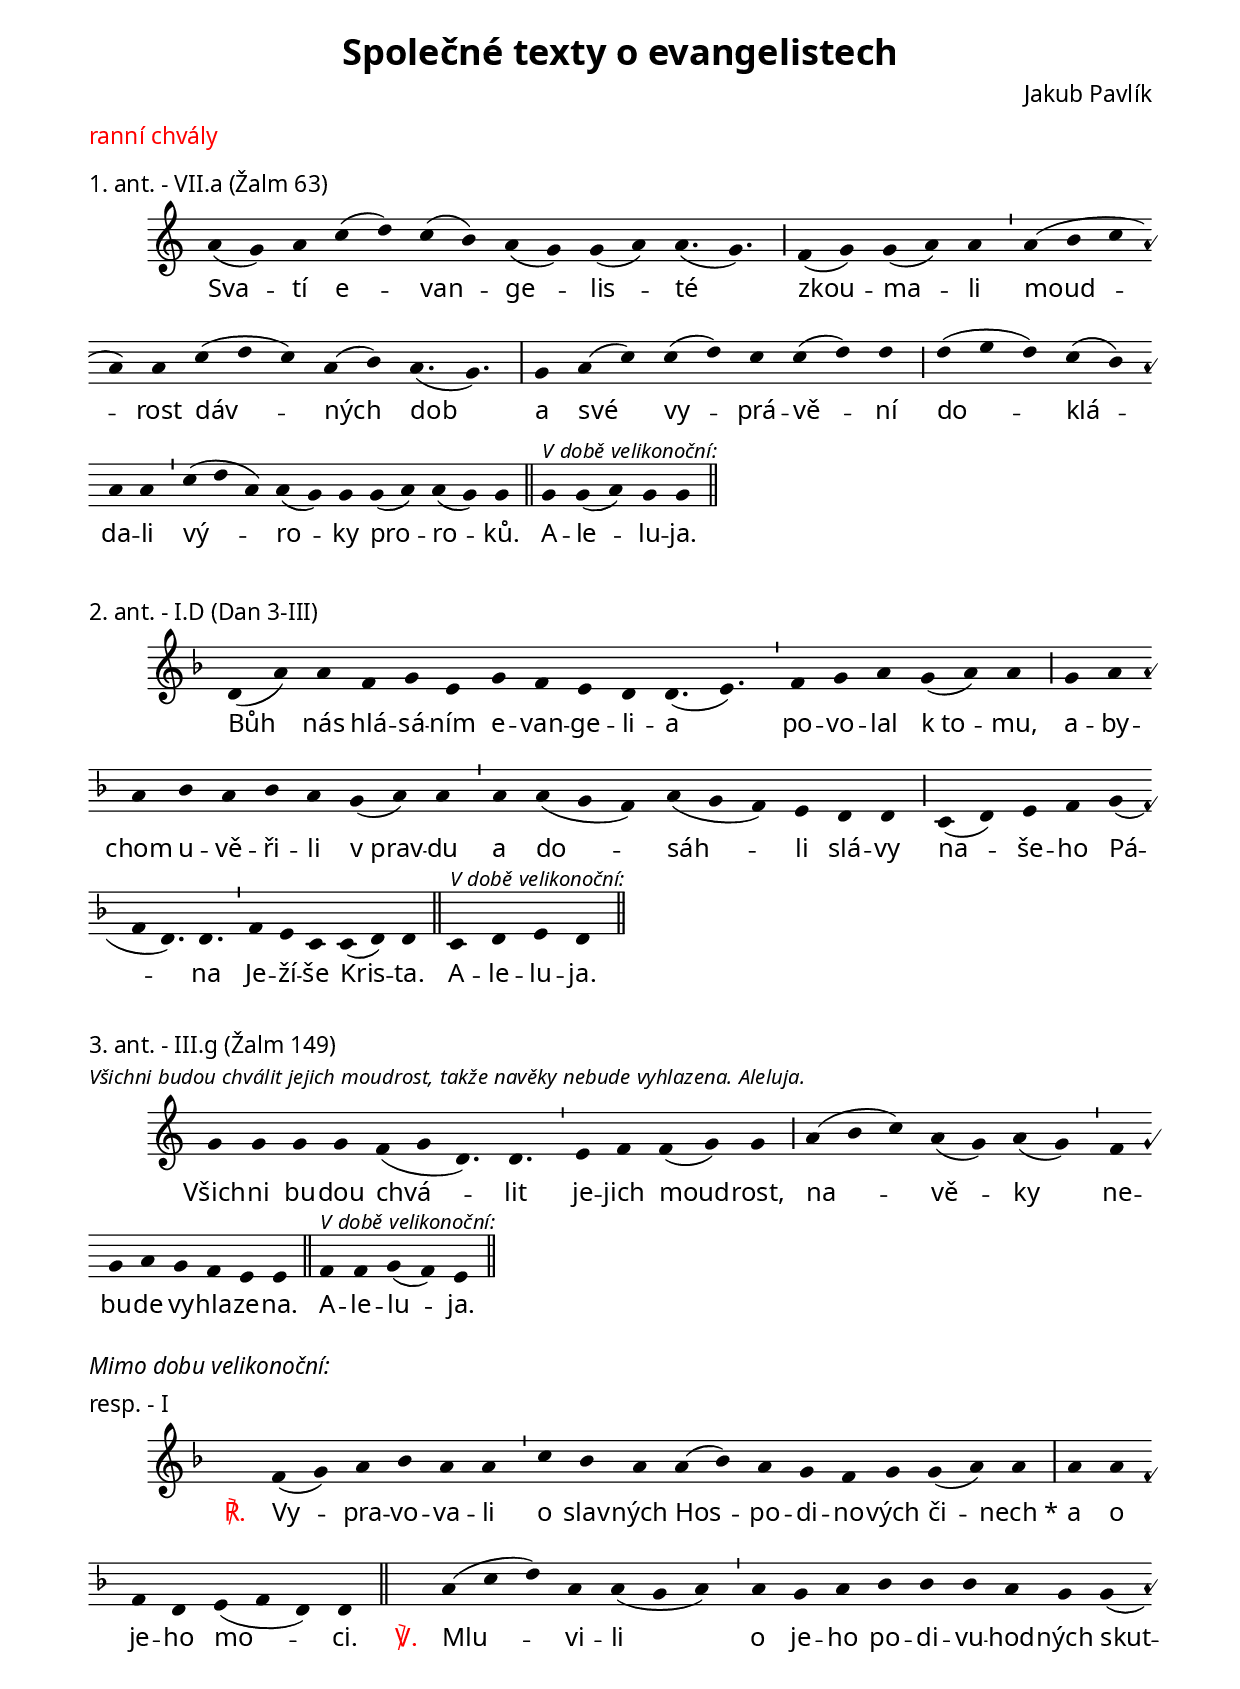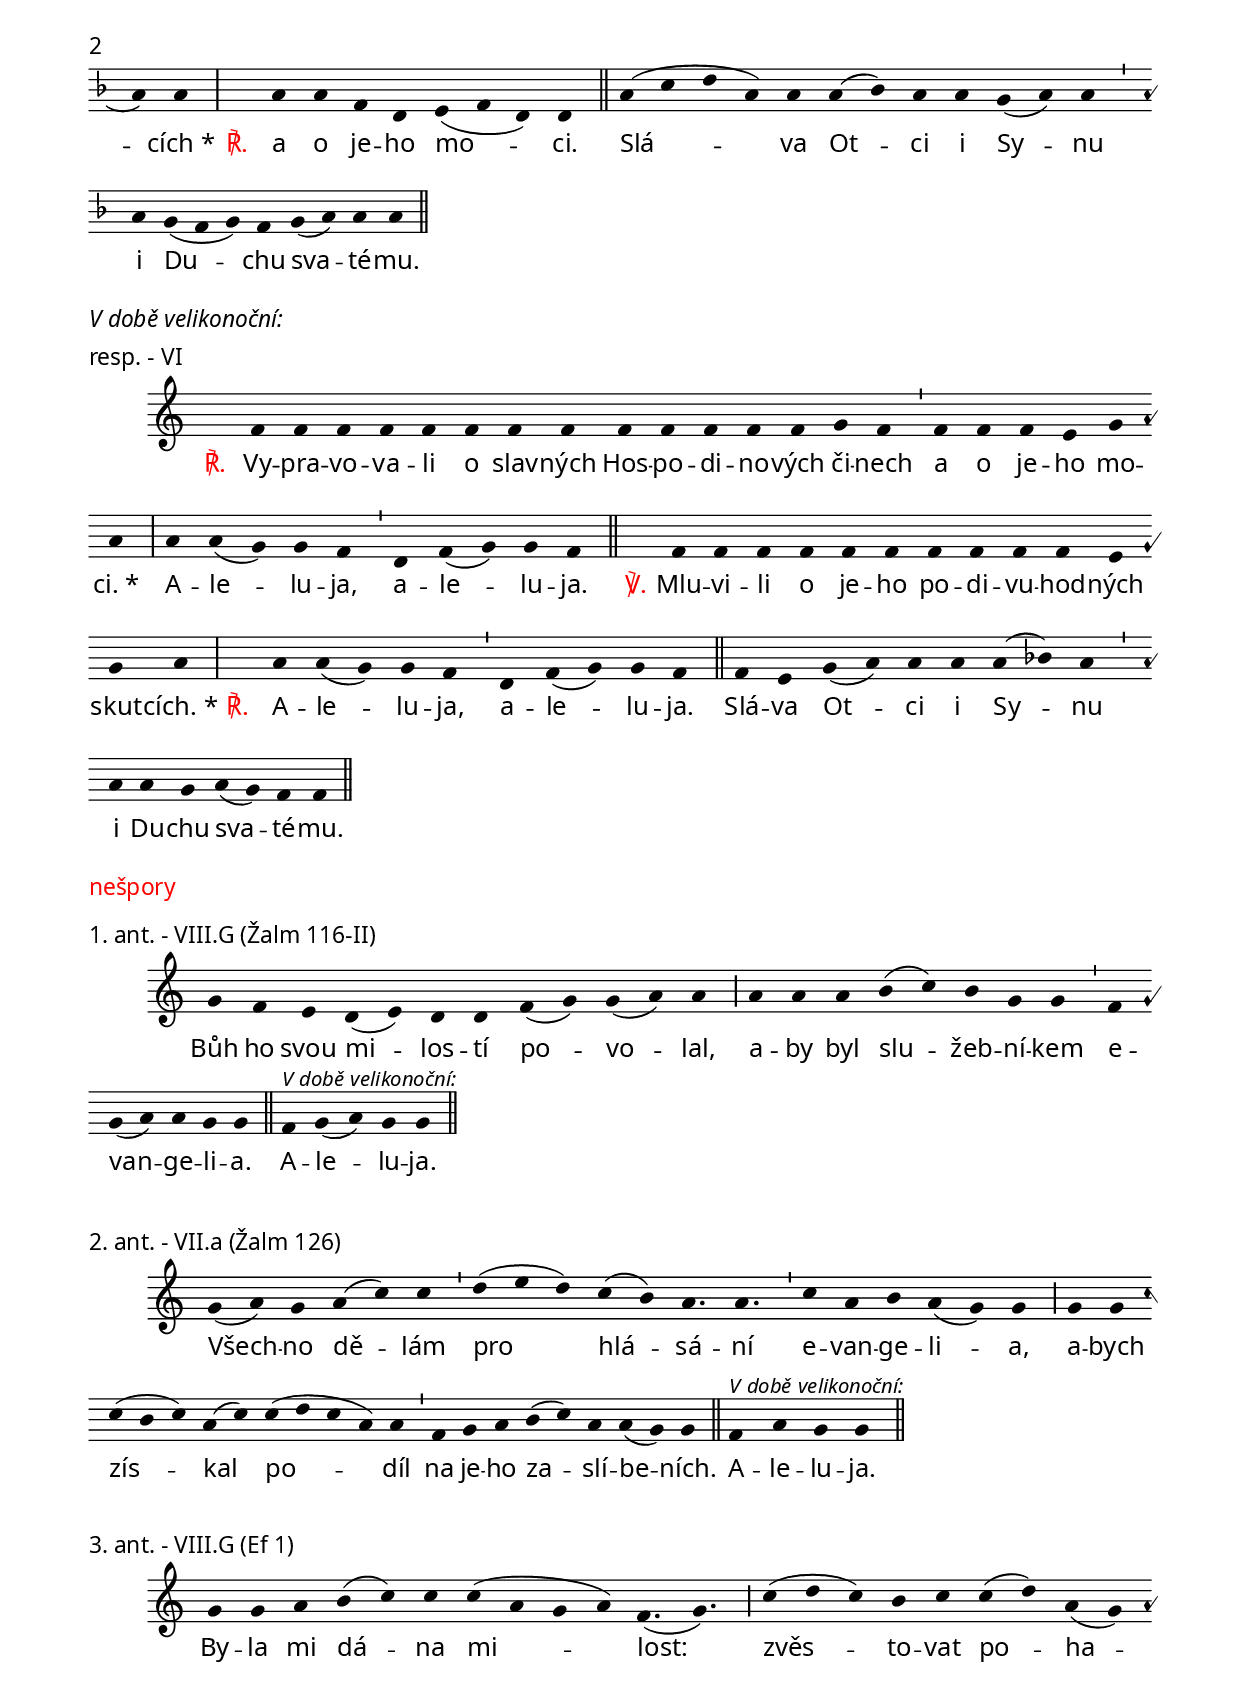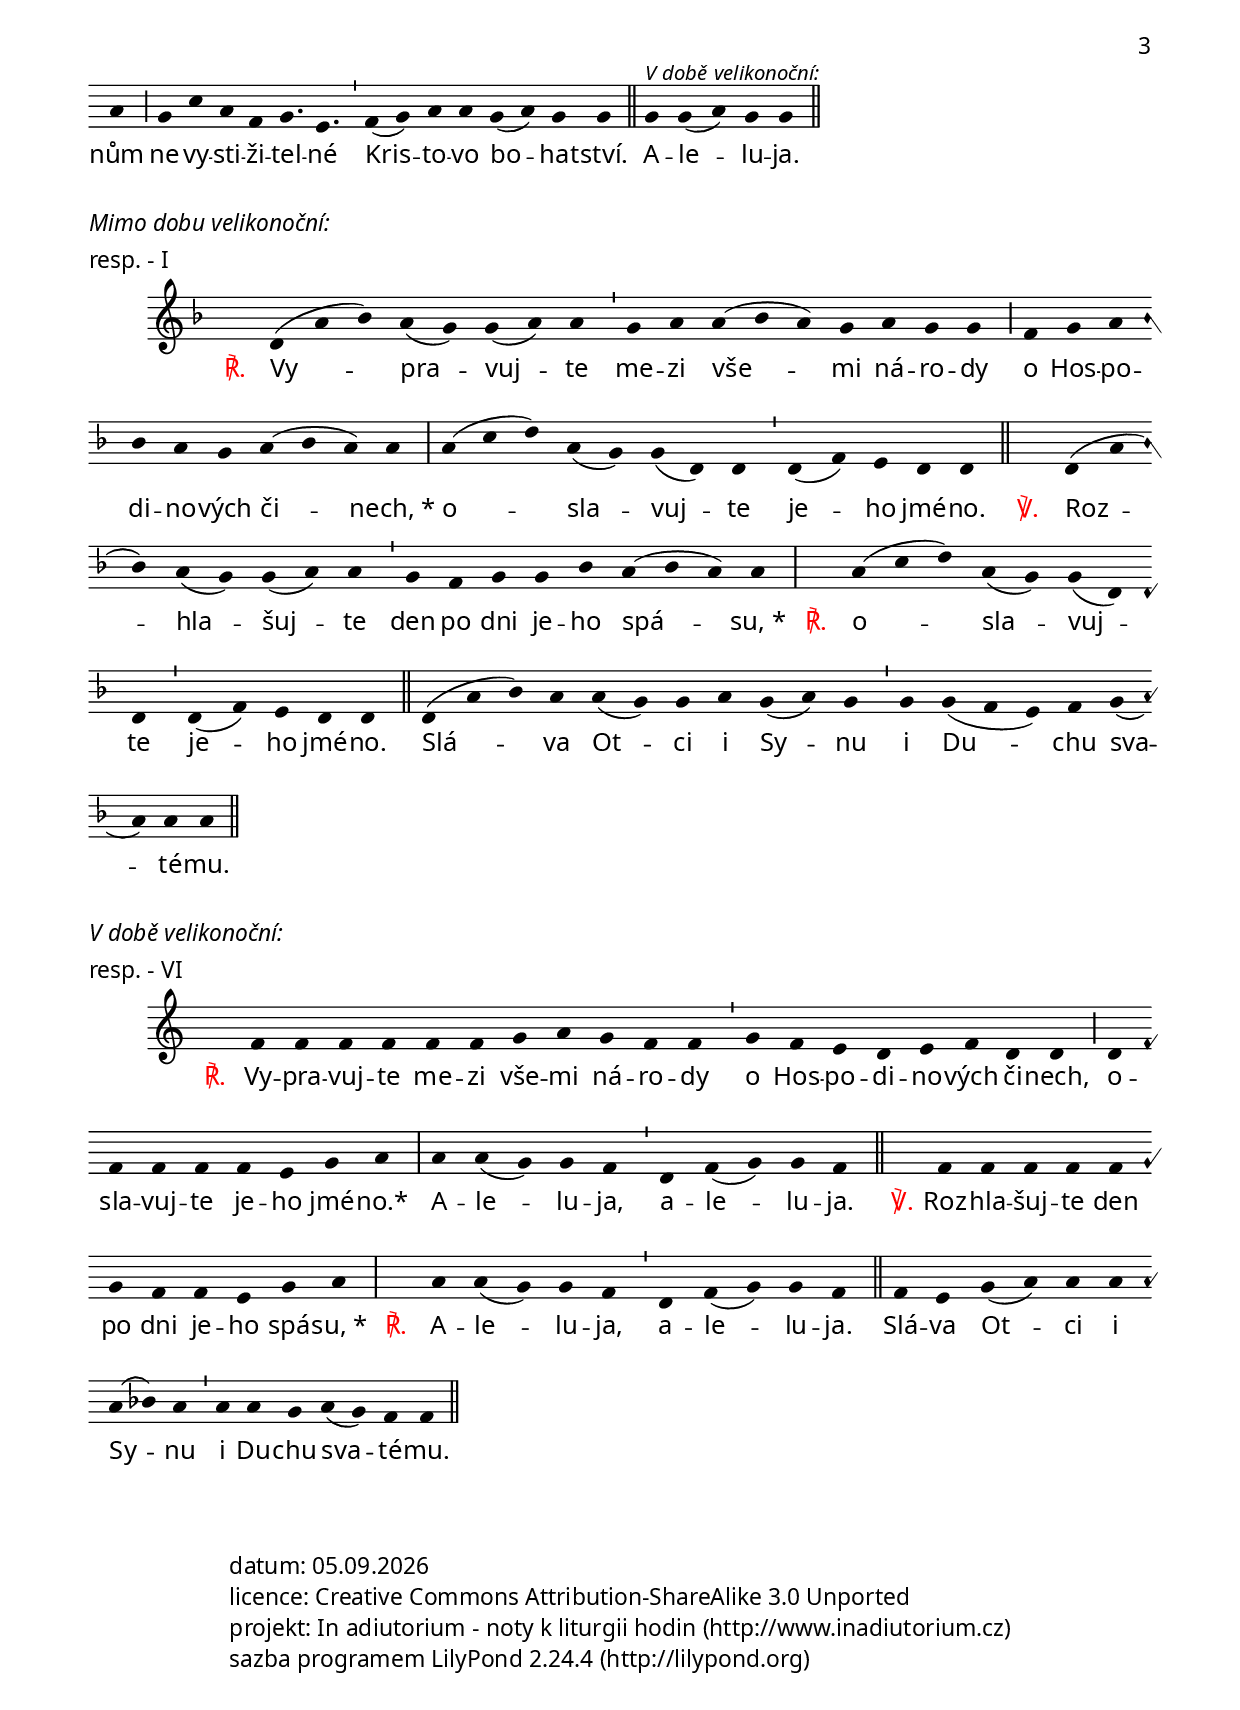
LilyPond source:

\version "2.15.37"

\header {
  title = "Společné texty o evangelistech"
  composer = "Jakub Pavlík"
}

\include "../spolecne.ly"
\include "../dilyresponsorii.ly"

\markup {\nadpisHodinka {"ranní chvály"}}

\score {
  \relative c'' {
    \choralniRezim
    a4( g) a c( d) c( b) a( g) g( a) a4.( g) \barMaior
    f4( g) g( a) a \barMin a( b c a) a c( d c) a( b) a4.( g) \barMax
    g4 a( c) c( d) c c( d) d \barMaior
    d( e d) c( b) a a \barMin c( d a) a( g) g g( a) a( g) g \barFinalis

    g^\markup\rubrVelikAleluja g( a) g g \barFinalis
  }
  \addlyrics {
    Sva -- tí e -- van -- ge -- lis -- té
    zkou -- ma -- li moud -- rost dáv -- ných dob
    a své vy -- prá -- vě -- ní
    do -- klá -- da -- li vý -- ro -- ky pro -- ro -- ků.

    A -- le -- lu -- ja.
  }
  \header {
    quid = "1. ant."
    modus = "VII"
    differentia = "a"
    psalmus = "Žalm 63"
    id = "rch-a1"
    piece = \markup {\sestavTitulek}
  }
}

\score {
  \relative c' {
    \choralniRezim
    \key f \major
    d4( a') a f g e g f e d d4.( e) \barMin
    f4 g a g( a) a \barMaior
    g a a bes a bes a g( a) a \barMin
    a a( g f) a( g f) e d d \barMaior
    c( d) e f g( f d4.) d \barMin f4 e c c( d) d \barFinalis

    c^\markup\rubrVelikAleluja d e d \barFinalis
  }
  \addlyrics {
    Bůh nás hlá -- sá -- ním e -- van -- ge -- li -- a
    po -- vo -- lal k_to -- mu,
    a -- by -- chom u -- vě -- ři -- li v_prav -- du
    a do -- sáh -- li slá -- vy
    na -- še -- ho Pá -- na Je -- ží -- še Kris -- ta.

    A -- le -- lu -- ja.
  }
  \header {
    quid = "2. ant."
    modus = "I"
    differentia = "D"
    psalmus = "Dan 3-III"
    id = "rch-a2"
    piece = \markup {\sestavTitulek}
  }
}

\score {
  \relative c'' {
    \choralniRezim
    g4 g g g f( g d4.) d \barMin e4 f f( g) g \barMaior
    a( b c) a( g) a( g) \barMin f g a g f e e \barFinalis
    f^\markup\rubrVelikAleluja f g( f) e \barFinalis
  }
  \addlyrics {
    Všich -- ni bu -- dou chvá -- lit je -- jich moud -- rost,
    na -- vě -- ky ne -- bu -- de vy -- hla -- ze -- na.

    A -- le -- lu -- ja.
  }
  \header {
    textus_approbatus = "Všichni budou chválit jejich moudrost,
    takže navěky nebude vyhlazena. Aleluja."
    quid = "3. ant."
    modus = "III"
    differentia = "g"
    psalmus = "Žalm 149"
    id = "rch-a3"
    piece = \markup {\sestavTitulek}
  }
}

\markup\italic{Mimo dobu velikonoční:}

% Zvlastni napev jsem mu slozil proto, ze je nesoumerne
% a pro klasicky v modu VI se mi delkami textu nezdalo
\score {
  \relative c' {
    \choralniRezim
    \key f \major

    % R
    \neviditelna d
    f4( g) a bes a a \barMin c bes a a( bes) a g f g g( a) a \barMax
    a a f d e( f d) d \barFinalis
    % V
    \neviditelna a'
    a4( c d) a a( g a) \barMin
    a g a bes bes bes a g g( a) a \barMax
    % R
    \neviditelna a
    a a f d e( f d) d \barFinalis
    % Slava
    a'( c d a) a a( bes) a a g( a) a \barMin a g( f g) f g( a) a a \barFinalis
  }
  \addlyrics {
    \Response Vy -- pra -- vo -- va -- li o slav -- ných
    Hos -- po -- di -- no -- vých či -- nech_*
    a o je -- ho mo -- ci.
    \Verse Mlu -- vi -- li o je -- ho po -- di -- vu -- hod -- ných
    skut -- cích_*
    \Response a o je -- ho mo -- ci.
    \textRespDoxologie
  }
  \header {
    quid = "resp."
    modus = "I"
    placet = "~"
    id = "rch-r"
    piece = \markup {\sestavTitulekResp}
  }
}

\markup\italic{V době velikonoční:}

\score {
  \relative c' {
    \choralniRezim

    % R
    \neviditelna f
    f4 f f f f f f f f f f f f g f \barMin
    f f f e g a \barMax
    \respVIalelujaResponsum \barFinalis
    % V
    \neviditelna f
    f4 f f f f f f f f f e g a \barMax
    % R
    \neviditelna a
    \respVIalelujaResponsum \barFinalis
    % Slava
    \respVIalelujaDoxologie \barFinalis
  }
  \addlyrics {
    \Response Vy -- pra -- vo -- va -- li o slav -- ných
    Hos -- po -- di -- no -- vých či -- nech
    a o je -- ho mo -- ci._* \textRespAleluja
    \Verse Mlu -- vi -- li o je -- ho po -- di -- vu -- hod -- ných
    skut -- cích._*
    \Response \textRespAleluja
    \textRespDoxologie
  }
  \header {
    quid = "resp."
    modus = "VI"
    id = "rch-r-pasch"
    piece = \markup {\sestavTitulekResp}
  }
}

\markup {\nadpisHodinka {"nešpory"}}

\score {
  \relative c'' {
    \choralniRezim
    g f e d( e) d d f( g) g( a) a \barMaior
    a a a b( c) b g g \barMin f g( a) a g g \barFinalis

    f^\markup\rubrVelikAleluja g( a) g g \barFinalis
  }
  \addlyrics {
    Bůh ho svou mi -- los -- tí po -- vo -- lal,
    a -- by byl slu -- žeb -- ní -- kem e -- van -- ge -- li -- a.

    A -- le -- lu -- ja.
  }
  \header {
    quid = "1. ant."
    modus = "VIII"
    differentia = "G"
    psalmus = "Žalm 116-II"
    fial = "commune/commune_pastyr.ly#2ne-a1"
    id = "ne-a1"
    piece = \markup {\sestavTitulek}
  }
}

\score {
  \relative c'' {
    \choralniRezim
    g4( a) g a( c) c \barMin d( e d) c( b) a4. a \barMin c4 a b a( g) g \barMaior
    g g c( b c) a( c) c( d c a) a \barMin f g a b( c) a a( g) g \barFinalis

    f^\markup\rubrVelikAleluja a g g \barFinalis
  }
  \addlyrics {
    Všech -- no dě -- lám pro hlá -- sá -- ní e -- van -- ge -- li -- a,
    a -- bych zís -- kal po -- díl na je -- ho za -- slí -- be -- ních.

    A -- le -- lu -- ja.
  }
  \header {
    quid = "2. ant."
    modus = "VII"
    differentia = "a"
    psalmus = "Žalm 126"
    id = "ne-a2"
    piece = \markup {\sestavTitulek}
  }
}

\score {
  \relative c'' {
    \choralniRezim
    g g a b( c) c c( a g a) f4.( g) \barMaior
    c4( d c) b c c( d) a( g) a \barMaior
    g c a f g4. e \barMin f4( g) a a g( a) g g \barFinalis

    g^\markup\rubrVelikAleluja g( a) g g \barFinalis
  }
  \addlyrics {
    By -- la mi dá -- na mi -- lost:
    zvěs -- to -- vat po -- ha -- nům
    ne -- vy -- sti -- ži -- tel -- né Kris -- to -- vo bo -- hat -- ství.

    A -- le -- lu -- ja.
  }
  \header {
    quid = "3. ant."
    modus = "VIII"
    differentia = "G"
    psalmus = "Ef 1"
    id = "ne-a3"
    piece = \markup {\sestavTitulek}
  }
}

\markup\italic{Mimo dobu velikonoční:}

\score {
  \relative c' {
    \choralniRezim
    \key f \major
    % R
    \neviditelna d
    d4( a' bes) a( g) g( a) a \barMin
    g a a( bes a) g a g g \barMaior
    f g a bes a g a( bes a) a \barMax
    a( c d) a( g) g( d) d \barMin d( f) e d d \barFinalis
    % V
    \neviditelna a
    d( a' bes) a( g) g( a) a \barMin g f g g bes a( bes a) a \barMax
    % R
    \neviditelna a
    a( c d) a( g) g( d) d \barMin d( f) e d d \barFinalis
    % Slava
    d4( a' bes) a a( g) g a g( a) g \barMin g g( f e) f g( a) a a \barFinalis
  }
  \addlyrics {
    \Response Vy -- pra -- vuj -- te
    me -- zi vše -- mi ná -- ro -- dy
    o Hos -- po -- di -- no -- vých či -- nech,_*
    o -- sla -- vuj -- te je -- ho jmé -- no.
    \Verse Roz -- hla -- šuj -- te den po dni je -- ho spá -- su,_*
    \Response o -- sla -- vuj -- te je -- ho jmé -- no.
    \textRespDoxologie
  }
  \header {
    quid = "resp."
    modus = "I"
    fial = "commune/commune_apostol.ly#2ne-resp"
    id = "ne-r"
    piece = \markup {\sestavTitulekResp}
  }
}

\markup\italic{V době velikonoční:}

\score {
  \relative c' {
    \choralniRezim

    % R
    \neviditelna f
    f f f f f f g a g f f \barMin
    g f e d e f d d \barMaior
    d f f f f e g a \barMax
    \respVIalelujaResponsum \barFinalis
    % V
    \neviditelna f
    f f f f f g f f e g a \barMax
    % R
    \neviditelna a
    \respVIalelujaResponsum \barFinalis
    % Slava
    \respVIalelujaDoxologie \barFinalis
  }
  \addlyrics {
    \Response Vy -- pra -- vuj -- te me -- zi vše -- mi ná -- ro -- dy
    o Hos -- po -- di -- no -- vých či -- nech,
    o -- sla -- vuj -- te je -- ho jmé -- no.* \textRespAleluja
    \Verse Roz -- hla -- šuj -- te den po dni je -- ho spá -- su,_*
    \Response \textRespAleluja
    \textRespDoxologie
  }
  \header {
    quid = "resp."
    modus = "VI"
    fial = "commune/commune_apostol.ly#2ne-resp-velik"
    id = "ne-r-pasch"
    piece = \markup {\sestavTitulekResp}
  }
}